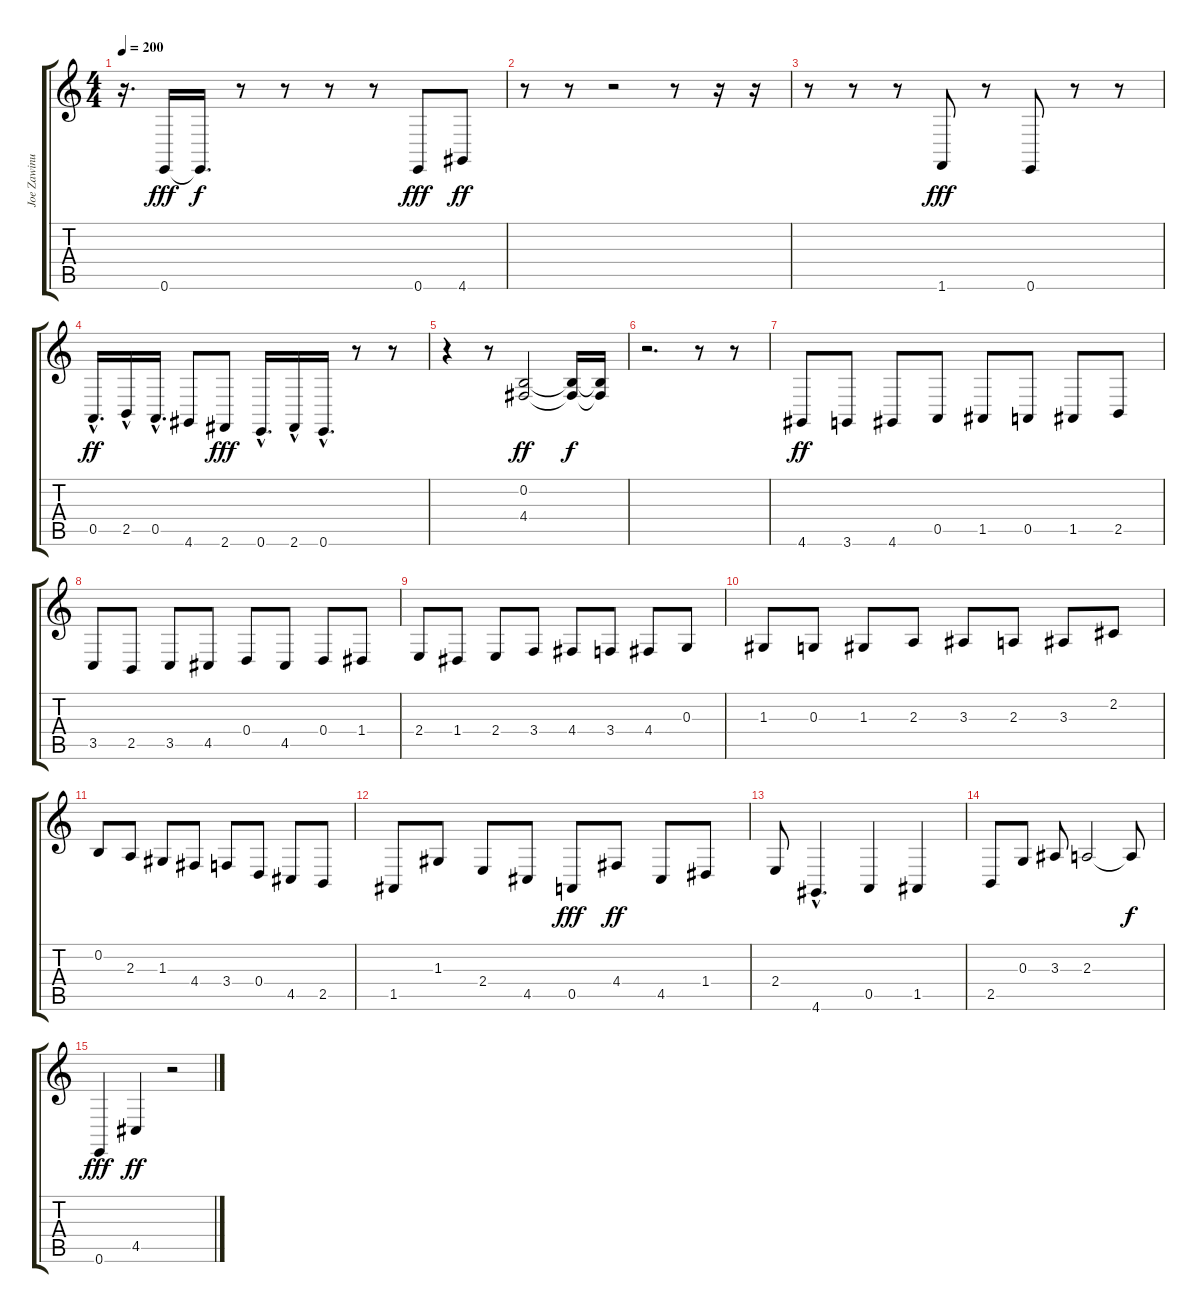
\track ("Joe Zawinul" "Joe Zawinu") {instrument acousticgrandpiano}
\staff {score tabs}
\tuning (E4 B3 G3 D3 A2 E2) {hide}
\ts (4 4)
\tempo 200
\clef g2
\ks c
r.16{d dy ff} 0.6.16{dy fff} 0.6{t}.16{d dy f} r.8 r.8 r.8 r.8 0.6.8{dy fff} 4.6.8{dy ff} |
r.8 r.8 r.2 r.8 r.16 r.16 |
r.8 r.8 r.8 1.6.8{dy fff} r.8 0.6.8 r.8 r.8 |
0.5{hac}.16{d dy ff} 2.5{hac}.16 0.5{hac}.16{d} 4.6.8 2.6.8{dy fff} 0.6{hac}.16{d} 2.6{hac}.16 0.6{hac}.16{d} r.8 r.8 |
r.4 r.8 (0.2 4.4).2{dy ff} (0.2{t} 4.4{t}).16{dy f} (0.2{t} 4.4{t}).16 |
r.2{d} r.8 r.8 |
4.6.8{dy ff} 3.6.8 4.6.8 0.5.8 1.5.8 0.5.8 1.5.8 2.5.8 |
3.5.8 2.5.8 3.5.8 4.5.8 0.4.8 4.5.8 0.4.8 1.4.8 |
2.4.8 1.4.8 2.4.8 3.4.8 4.4.8 3.4.8 4.4.8 0.3.8 |
1.3.8 0.3.8 1.3.8 2.3.8 3.3.8 2.3.8 3.3.8 2.2.8 |
0.2.8 2.3.8 1.3.8 4.4.8 3.4.8 0.4.8 4.5.8 2.5.8 |
1.5.8 1.3.8 2.4.8 4.5.8 0.5.8{dy fff} 4.4.8{dy ff} 4.5.8 1.4.8 |
2.4.8 4.6{hac}.4{d} 0.5.4 1.5.4 |
2.5.8 0.3.8 3.3.8 2.3.2 2.3{t}.8{dy f} |
0.6.4{dy fff} 4.5.4{dy ff} r.2
